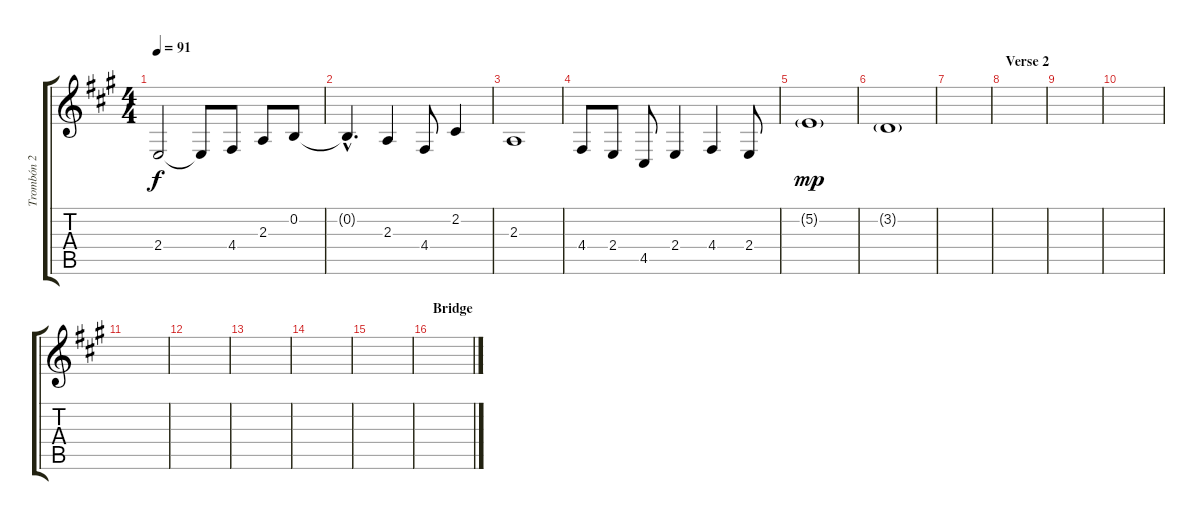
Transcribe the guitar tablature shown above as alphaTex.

\track ("Trombón 2" "Trombón 2") {instrument trombone}
\staff {score tabs}
\tuning (E4 B3 G3 D3 A2 E2) {hide}
\ts (4 4)
\tempo 91
\clef g2
\ks a
2.4{t}.2{dy f} 2.4{t}.8 4.4.8 2.3.8 0.2.8 |
0.2{hac t}.4{d} 2.3.4 4.4.8 2.2.4 |
2.3.1 |
4.4.8 2.4.8 4.5.8 2.4.4 4.4.4 2.4.8 |
5.2{g}.1{dy mp} |
3.2{g}.1 |
|
\section ("" "Verse 2")
|
|
|
|
|
|
|
|
\section ("" "Bridge")
